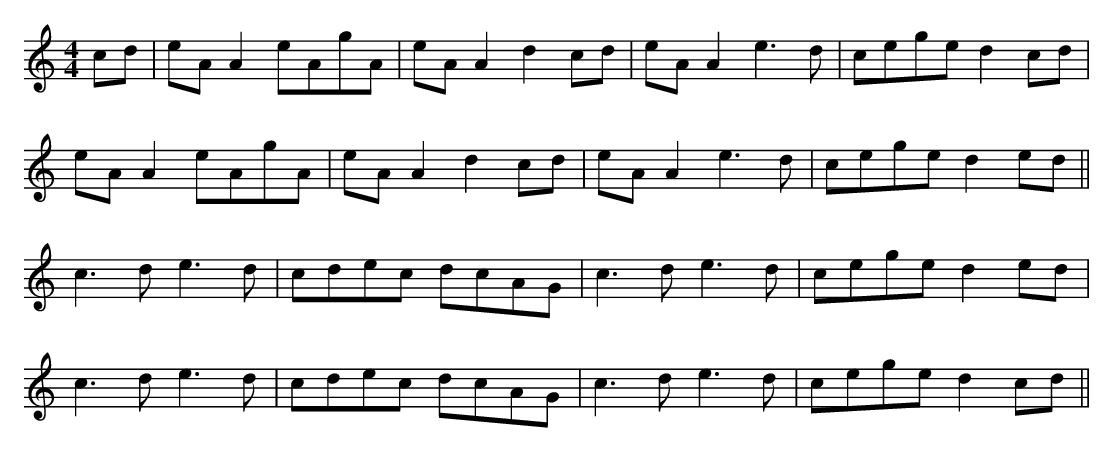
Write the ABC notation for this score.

X:1
M:4/4
K:Amin
cd|eA A2 eAgA|eA A2 d2 cd|eA A2 e3d|cege d2 cd|
eA A2 eAgA|eA A2 d2 cd|eA A2 e3d|cege d2 ed||
c3d e3d|cdec dcAG|c3d e3d|cege d2 ed|
c3d e3d|cdec dcAG|c3d e3d|cege d2 cd||
